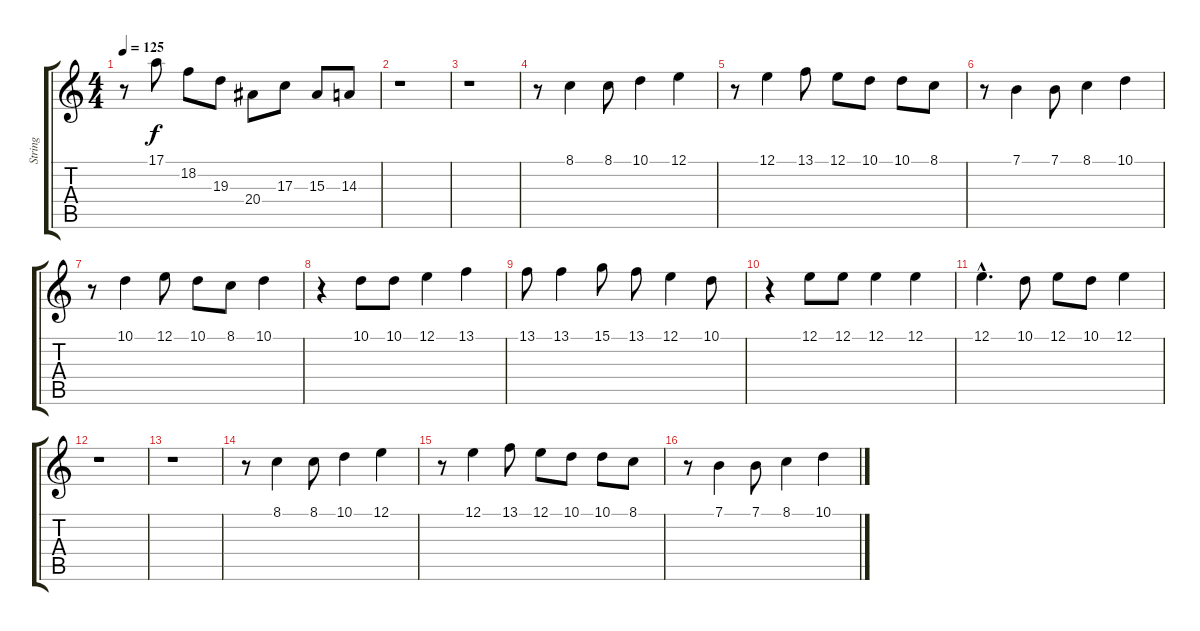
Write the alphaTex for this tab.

\track ("String" "String") {instrument stringensemble1}
\staff {score tabs}
\tuning (E4 B3 G3 D3 A2 E2) {hide}
\ts (4 4)
\tempo 125
\clef g2
\ks c
r.8{dy f} 17.1.8 18.2.8 19.3.8 20.4.8 17.3.8 15.3.8 14.3.8 |
r.1 |
r.1 |
r.8 8.1.4 8.1.8 10.1.4 12.1.4 |
r.8 12.1.4 13.1.8 12.1.8 10.1.8 10.1.8 8.1.8 |
r.8 7.1.4 7.1.8 8.1.4 10.1.4 |
r.8 10.1.4 12.1.8 10.1.8 8.1.8 10.1.4 |
r.4 10.1.8 10.1.8 12.1.4 13.1.4 |
13.1.8 13.1.4 15.1.8 13.1.8 12.1.4 10.1.8 |
r.4 12.1.8 12.1.8 12.1.4 12.1.4 |
12.1{hac}.4{d} 10.1.8 12.1.8 10.1.8 12.1.4 |
r.1 |
r.1 |
r.8 8.1.4 8.1.8 10.1.4 12.1.4 |
r.8 12.1.4 13.1.8 12.1.8 10.1.8 10.1.8 8.1.8 |
r.8 7.1.4 7.1.8 8.1.4 10.1.4
